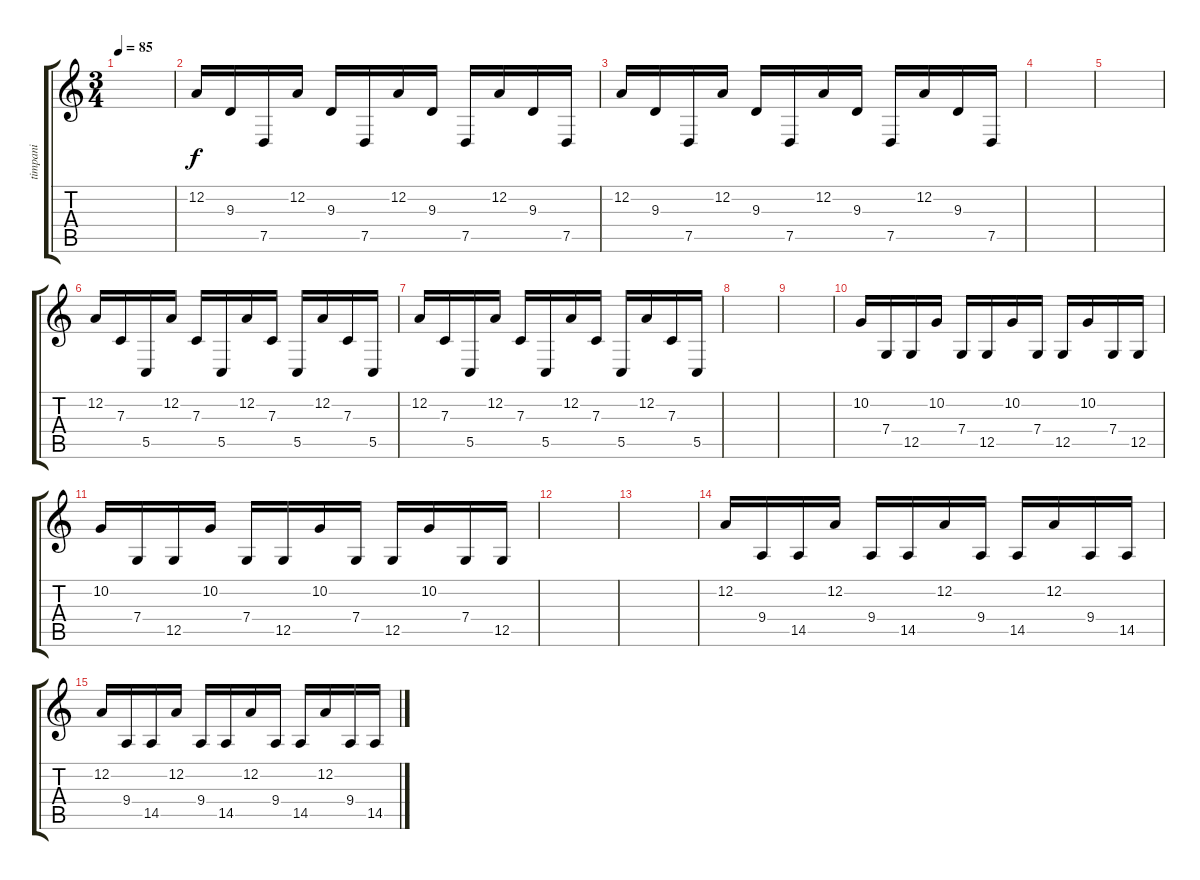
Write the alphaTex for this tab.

\track ("timpani" "timpani") {instrument violin}
\staff {score tabs}
\tuning (D4 A3 F3 C3 G2 C2) {hide}
\ts (3 4)
\tempo 85
\clef g2
\ks c
|
12.2.16 9.3.16 7.5.16 12.2.16 9.3.16 7.5.16 12.2.16 9.3.16 7.5.16 12.2.16 9.3.16 7.5.16 |
12.2.16{volume 3} 9.3.16 7.5.16 12.2.16 9.3.16 7.5.16 12.2.16 9.3.16 7.5.16 12.2.16 9.3.16 7.5.16 |
|
|
12.2.16 7.3.16 5.5.16 12.2.16 7.3.16 5.5.16 12.2.16 7.3.16 5.5.16 12.2.16 7.3.16 5.5.16 |
12.2.16{volume 3} 7.3.16 5.5.16 12.2.16 7.3.16 5.5.16 12.2.16 7.3.16 5.5.16 12.2.16 7.3.16 5.5.16 |
|
|
10.2.16 7.4.16 12.5.16 10.2.16 7.4.16 12.5.16 10.2.16 7.4.16 12.5.16 10.2.16 7.4.16 12.5.16 |
10.2.16{volume 3} 7.4.16 12.5.16 10.2.16 7.4.16 12.5.16 10.2.16 7.4.16 12.5.16 10.2.16 7.4.16 12.5.16 |
|
|
12.2.16 9.4.16 14.5.16 12.2.16 9.4.16 14.5.16 12.2.16 9.4.16 14.5.16 12.2.16 9.4.16 14.5.16 |
12.2.16{volume 3} 9.4.16 14.5.16 12.2.16 9.4.16 14.5.16 12.2.16 9.4.16 14.5.16 12.2.16 9.4.16 14.5.16
